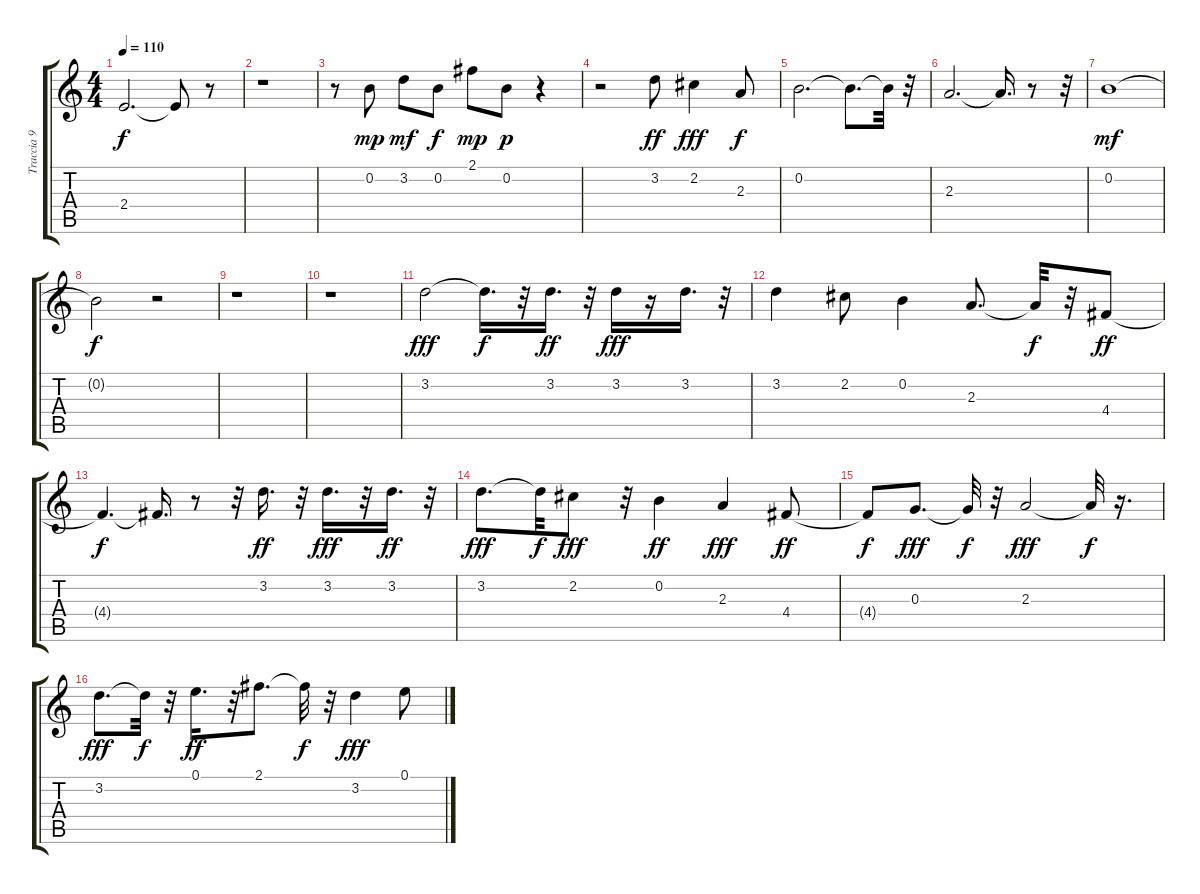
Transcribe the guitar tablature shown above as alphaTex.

\track ("Traccia 9" "Traccia 9") {instrument electricguitarclean}
\staff {score tabs}
\tuning (E4 B3 G3 D3 A2 E2) {hide}
\ts (4 4)
\tempo 110
\clef g2
\ks c
2.4.2{d dy f} 2.4{t}.8 r.8 |
r.1 |
r.8 0.2.8{dy mp} 3.2.8{dy mf} 0.2.8{dy f} 2.1.8{dy mp} 0.2.8{dy p} r.4 |
r.2 3.2.8{dy ff} 2.2.4{dy fff} 2.3.8{dy f} |
0.2.2{d} 0.2{t}.8{d} 0.2{t}.32 r.32 |
2.3.2{d} 2.3{t}.16{d} r.8 r.32 |
0.2.1{dy mf} |
0.2{t}.2{dy f} r.2 |
r.1 |
r.1 |
3.2.2{dy fff} 3.2{t}.16{d dy f} r.32 3.2.16{d dy ff} r.32 3.2.16{dy fff} r.16 3.2.16{d} r.32 |
3.2.4 2.2.8 0.2.4 2.3.8{d} 2.3{t}.32{dy f} r.32 4.4.8{dy ff} |
4.4{t}.4{d dy f} 4.4{t}.16{d} r.8 r.32 3.2.16{d dy ff} r.32 3.2.16{d dy fff} r.32 3.2.16{d dy ff} r.32 |
3.2.8{d dy fff} 3.2{t}.32{dy f} 2.2.8{dy fff} r.32 0.2.4{dy ff} 2.3.4{dy fff} 4.4.8{dy ff} |
4.4{t}.8{dy f} 0.3.8{d dy fff} 0.3{t}.32{dy f} r.32 2.3.2{dy fff} 2.3{t}.32{dy f} r.16{d} |
3.2.8{d dy fff} 3.2{t}.32{dy f} r.32 0.1.16{d dy ff} r.32 2.1.8{d} 2.1{t}.32{dy f} r.32 3.2.4{dy fff} 0.1.8
